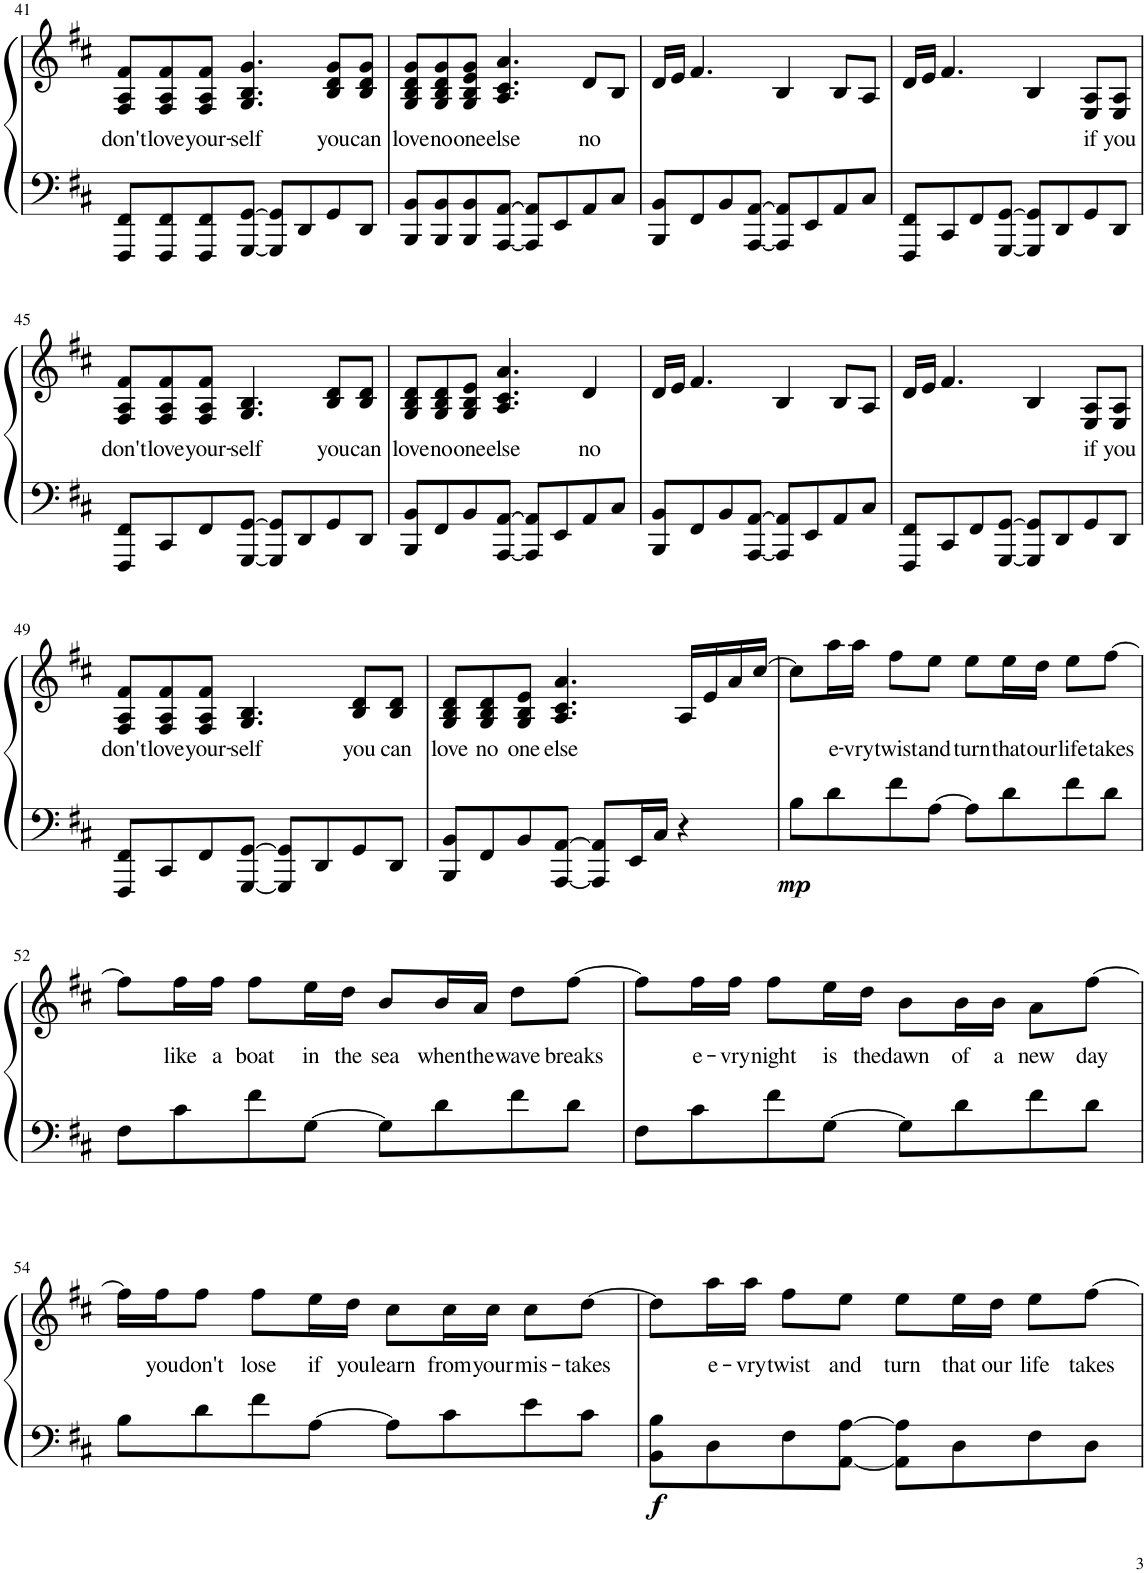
**kern	**kern	**text	**dynam
*part1	*part1	*part1	*part1
*staff2	*staff1	*staff1	*staff1/2
*I"Piano	*	*	*
*I'Pno.	*	*	*
!!LO:PB:g=z
*clefF4	*clefG2	*	*
*k[f#c#]	*k[f#c#]	*	*
*M4/4	*M4/4	*	*
=41	=41	=41	=41
!	!	!LO:LY:b	!
8FFF#/ 8FF#/L	8F#/ 8A/ 8f#/L	don't	.
!	!	!LO:LY:b	!
8FFF#/ 8FF#/	8F#/ 8A/ 8f#/	love	.
!	!	!LO:LY:b	!
8FFF#/ 8FF#/	8F#/ 8A/ 8f#/J	your-	.
!	!	!LO:LY:b	!
[8GGG/ [8GG/J	4.G/ 4.B/ 4.g/	-self	.
8GGG/] 8GG/]L	.	.	.
8DD/	.	.	.
!	!	!LO:LY:b	!
8GG/	8B/ 8d/ 8g/L	you	.
!	!	!LO:LY:b	!
8DD/J	8B/ 8d/ 8g/J	can	.
=42	=42	=42	=42
!	!	!LO:LY:b	!
8BBB/ 8BB/L	8G/ 8B/ 8d/ 8g/L	love	.
!	!	!LO:LY:b	!
8BBB/ 8BB/	8G/ 8B/ 8d/ 8g/	no	.
!	!	!LO:LY:b	!
8BBB/ 8BB/	8G/ 8B/ 8e/ 8g/J	one	.
!	!	!LO:LY:b	!
[8AAA/ [8AA/J	4.A/ 4.c#/ 4.a/	else	.
8AAA/] 8AA/]L	.	.	.
8EE/	.	.	.
!	!	!LO:LY:b	!
8AA/	8d/L	no	.
8C#/J	8B/J	.	.
=43	=43	=43	=43
8BBB/ 8BB/L	16d/LL	.	.
.	16e/JJ	.	.
8FF#/	4.f#/	.	.
8BB/	.	.	.
[8AAA/ [8AA/J	.	.	.
8AAA/] 8AA/]L	4B/	.	.
8EE/	.	.	.
8AA/	8B/L	.	.
8C#/J	8A/J	.	.
=44	=44	=44	=44
8FFF#/ 8FF#/L	16d/LL	.	.
.	16e/JJ	.	.
8CC#/	4.f#/	.	.
8FF#/	.	.	.
[8GGG/ [8GG/J	.	.	.
8GGG/] 8GG/]L	4B/	.	.
8DD/	.	.	.
!	!	!LO:LY:b	!
8GG/	8E/ 8A/L	if	.
!	!	!LO:LY:b	!
8DD/J	8E/ 8A/J	you	.
!!LO:LB:g=z
=45	=45	=45	=45
!	!	!LO:LY:b	!
8FFF#/ 8FF#/L	8F#/ 8A/ 8f#/L	don't	.
!	!	!LO:LY:b	!
8CC#/	8F#/ 8A/ 8f#/	love	.
!	!	!LO:LY:b	!
8FF#/	8F#/ 8A/ 8f#/J	your-	.
!	!	!LO:LY:b	!
[8GGG/ [8GG/J	4.G/ 4.B/	-self	.
8GGG/] 8GG/]L	.	.	.
8DD/	.	.	.
!	!	!LO:LY:b	!
8GG/	8B/ 8d/L	you	.
!	!	!LO:LY:b	!
8DD/J	8B/ 8d/J	can	.
=46	=46	=46	=46
!	!	!LO:LY:b	!
8BBB/ 8BB/L	8G/ 8B/ 8d/L	love	.
!	!	!LO:LY:b	!
8FF#/	8G/ 8B/ 8d/	no	.
!	!	!LO:LY:b	!
8BB/	8G/ 8B/ 8e/J	one	.
!	!	!LO:LY:b	!
[8AAA/ [8AA/J	4.A/ 4.c#/ 4.a/	else	.
8AAA/] 8AA/]L	.	.	.
8EE/	.	.	.
!	!	!LO:LY:b	!
8AA/	4d/	no	.
8C#/J	.	.	.
=47	=47	=47	=47
8BBB/ 8BB/L	16d/LL	.	.
.	16e/JJ	.	.
8FF#/	4.f#/	.	.
8BB/	.	.	.
[8AAA/ [8AA/J	.	.	.
8AAA/] 8AA/]L	4B/	.	.
8EE/	.	.	.
8AA/	8B/L	.	.
8C#/J	8A/J	.	.
=48	=48	=48	=48
8FFF#/ 8FF#/L	16d/LL	.	.
.	16e/JJ	.	.
8CC#/	4.f#/	.	.
8FF#/	.	.	.
[8GGG/ [8GG/J	.	.	.
8GGG/] 8GG/]L	4B/	.	.
8DD/	.	.	.
!	!	!LO:LY:b	!
8GG/	8E/ 8A/L	if	.
!	!	!LO:LY:b	!
8DD/J	8E/ 8A/J	you	.
!!LO:LB:g=z
=49	=49	=49	=49
!	!	!LO:LY:b	!
8FFF#/ 8FF#/L	8F#/ 8A/ 8f#/L	don't	.
!	!	!LO:LY:b	!
8CC#/	8F#/ 8A/ 8f#/	love	.
!	!	!LO:LY:b	!
8FF#/	8F#/ 8A/ 8f#/J	your-	.
!	!	!LO:LY:b	!
[8GGG/ [8GG/J	4.G/ 4.B/	-self	.
8GGG/] 8GG/]L	.	.	.
8DD/	.	.	.
!	!	!LO:LY:b	!
8GG/	8B/ 8d/L	you	.
!	!	!LO:LY:b	!
8DD/J	8B/ 8d/J	can	.
=50	=50	=50	=50
!	!	!LO:LY:b	!
8BBB/ 8BB/L	8G/ 8B/ 8d/L	love	.
!	!	!LO:LY:b	!
8FF#/	8G/ 8B/ 8d/	no	.
!	!	!LO:LY:b	!
8BB/	8G/ 8B/ 8e/J	one	.
!	!	!LO:LY:b	!
[8AAA/ [8AA/J	4.A/ 4.c#/ 4.a/	else	.
8AAA/] 8AA/]L	.	.	.
16EE/L	.	.	.
16C#/JJ	.	.	.
4r	16A/LL	.	.
.	16e/	.	.
.	16a/	.	.
.	[16cc#/JJ	.	.
=51	=51	=51	=51
!	!	!	!LO:DY:b=2
8B\L	8cc#\L]	.	mp
!	!	!LO:LY:b	!
8d\	16aa\L	e-	.
!	!	!LO:LY:b	!
.	16aa\JJ	-vry	.
!	!	!LO:LY:b	!
8f#\	8ff#\L	twist	.
!	!	!LO:LY:b	!
[8A\J	8ee\J	and	.
!	!	!LO:LY:b	!
8A\L]	8ee\L	turn	.
!	!	!LO:LY:b	!
8d\	16ee\L	that	.
!	!	!LO:LY:b	!
.	16dd\JJ	our	.
!	!	!LO:LY:b	!
8f#\	8ee\L	life	.
!	!	!LO:LY:b	!
8d\J	[8ff#\J	takes	.
!!LO:LB:g=z
=52	=52	=52	=52
8F#\L	8ff#\L]	.	.
!	!	!LO:LY:b	!
8c#\	16ff#\L	like	.
!	!	!LO:LY:b	!
.	16ff#\JJ	a	.
!	!	!LO:LY:b	!
8f#\	8ff#\L	boat	.
!	!	!LO:LY:b	!
[8G\J	16ee\L	in	.
!	!	!LO:LY:b	!
.	16dd\JJ	the	.
!	!	!LO:LY:b	!
8G\L]	8b/L	sea	.
!	!	!LO:LY:b	!
8d\	16b/L	when	.
!	!	!LO:LY:b	!
.	16a/JJ	the	.
!	!	!LO:LY:b	!
8f#\	8dd\L	wave	.
!	!	!LO:LY:b	!
8d\J	[8ff#\J	breaks	.
=53	=53	=53	=53
8F#\L	8ff#\L]	.	.
!	!	!LO:LY:b	!
8c#\	16ff#\L	e-	.
!	!	!LO:LY:b	!
.	16ff#\JJ	-vry	.
!	!	!LO:LY:b	!
8f#\	8ff#\L	night	.
!	!	!LO:LY:b	!
[8G\J	16ee\L	is	.
!	!	!LO:LY:b	!
.	16dd\JJ	the	.
!	!	!LO:LY:b	!
8G\L]	8b\L	dawn	.
!	!	!LO:LY:b	!
8d\	16b\L	of	.
!	!	!LO:LY:b	!
.	16b\JJ	a	.
!	!	!LO:LY:b	!
8f#\	8a\L	new	.
!	!	!LO:LY:b	!
8d\J	[8ff#\J	day	.
!!LO:LB:g=z
=54	=54	=54	=54
8B\L	16ff#\LL]	.	.
!	!	!LO:LY:b	!
.	16ff#\J	you	.
!	!	!LO:LY:b	!
8d\	8ff#\J	don't	.
!	!	!LO:LY:b	!
8f#\	8ff#\L	lose	.
!	!	!LO:LY:b	!
[8A\J	16ee\L	if	.
!	!	!LO:LY:b	!
.	16dd\JJ	you	.
!	!	!LO:LY:b	!
8A\L]	8cc#\L	learn	.
!	!	!LO:LY:b	!
8c#\	16cc#\L	from	.
!	!	!LO:LY:b	!
.	16cc#\JJ	your	.
!	!	!LO:LY:b	!
8e\	8cc#\L	mis-	.
!	!	!LO:LY:b	!
8c#\J	[8dd\J	-takes	.
=55	=55	=55	=55
!	!	!	!LO:DY:b=2
8BB\ 8B\L	8dd\L]	.	f
!	!	!LO:LY:b	!
8D\	16aa\L	e-	.
!	!	!LO:LY:b	!
.	16aa\JJ	-vry	.
!	!	!LO:LY:b	!
8F#\	8ff#\L	twist	.
!	!	!LO:LY:b	!
[8AA\ [8A\J	8ee\J	and	.
!	!	!LO:LY:b	!
8AA\] 8A\]L	8ee\L	turn	.
!	!	!LO:LY:b	!
8D\	16ee\L	that	.
!	!	!LO:LY:b	!
.	16dd\JJ	our	.
!	!	!LO:LY:b	!
8F#\	8ee\L	life	.
!	!	!LO:LY:b	!
8D\J	[8ff#\J	takes	.
=	=	=	=
*-	*-	*-	*-
